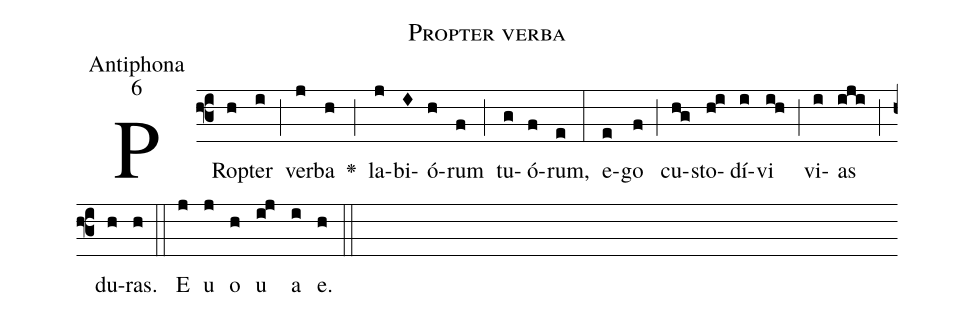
name:Propter verba;
office-part:Antiphona;
mode:6;
%%
(f3) PRop(h)ter(i) (;) ver(j)ba(h) <v>\greheightstar</v>(;) la(j)bi(I)ó(h)rum(f) (;) tu(g)ó(f)rum,(e) (:) e(e)go(f) (;) cu(h!g)sto(h!i)dí(i)vi(i!h) (;) vi(i)as(iji) (;) du(h)ras.(h) (::) E(j) u(j) o(h) u(i!j) a(i) e.(h) (::)
